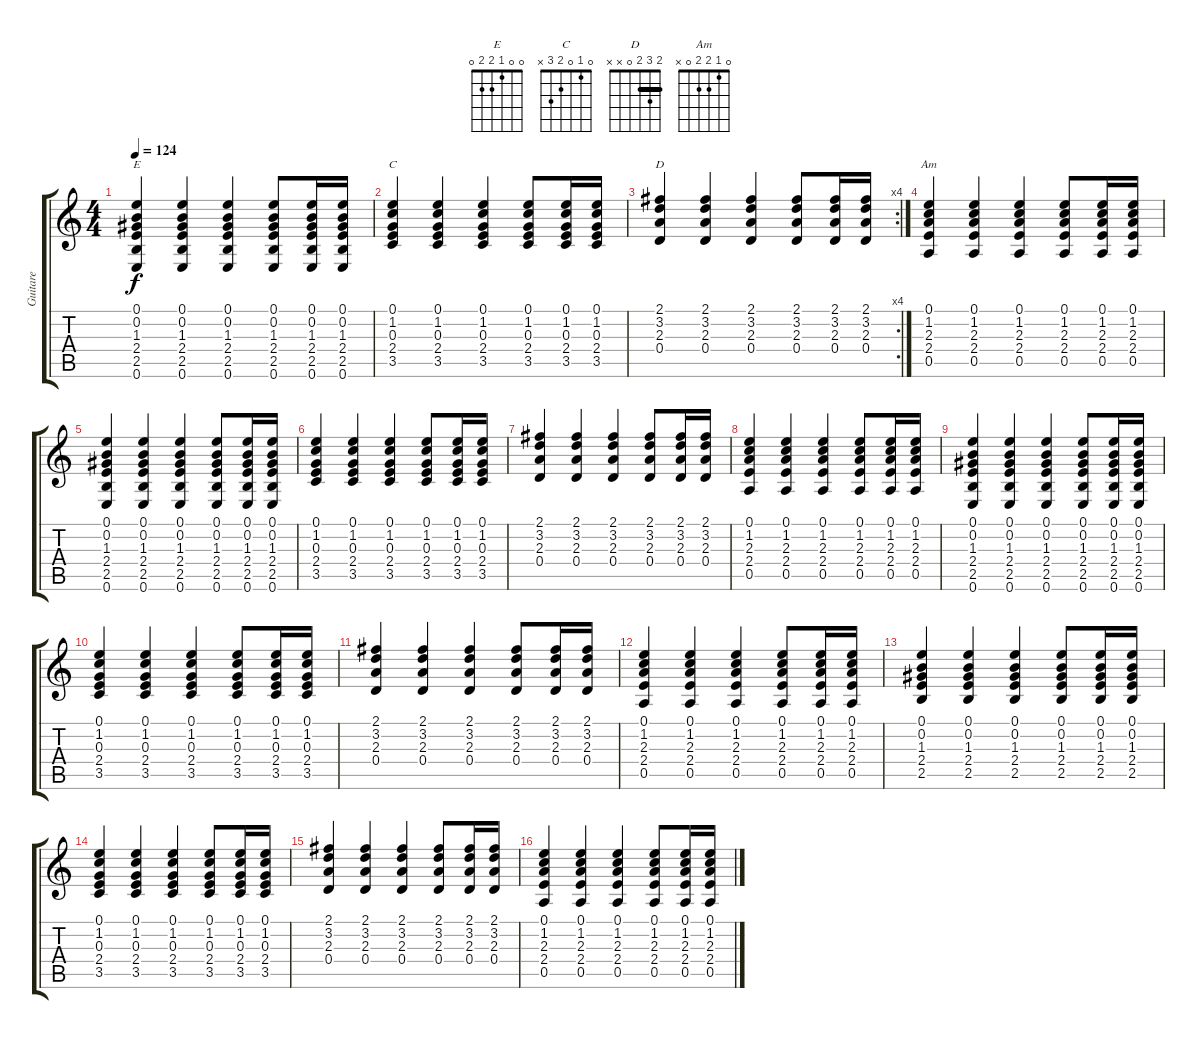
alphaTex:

\track ("Guitare" "Guitare") {instrument overdrivenguitar}
\staff {score tabs}
\tuning (E4 B3 G3 D3 A2 E2) {hide}
\chord ("E" 0 0 1 2 2 0)
\chord ("C" 0 1 0 2 3 x)
\chord ("D" 2 3 2 0 x x) {barre 2}
\chord ("Am" 0 1 2 2 0 x)
\ts (4 4)
\tempo 124
\clef g2
\ks c
(0.1 0.2 1.3 2.4 2.5 0.6).4{ch "E" dy f} (0.1 0.2 1.3 2.4 2.5 0.6).4 (0.1 0.2 1.3 2.4 2.5 0.6).4 (0.1 0.2 1.3 2.4 2.5 0.6).8 (0.1 0.2 1.3 2.4 2.5 0.6).16 (0.1 0.2 1.3 2.4 2.5 0.6).16 |
(0.1 1.2 0.3 2.4 3.5).4{ch "C"} (0.1 1.2 0.3 2.4 3.5).4 (0.1 1.2 0.3 2.4 3.5).4 (0.1 1.2 0.3 2.4 3.5).8 (0.1 1.2 0.3 2.4 3.5).16 (0.1 1.2 0.3 2.4 3.5).16 |
\rc 4
(2.1 3.2 2.3 0.4).4{ch "D"} (2.1 3.2 2.3 0.4).4 (2.1 3.2 2.3 0.4).4 (2.1 3.2 2.3 0.4).8 (2.1 3.2 2.3 0.4).16 (2.1 3.2 2.3 0.4).16 |
(0.1 1.2 2.3 2.4 0.5).4{ch "Am" volume 7} (0.1 1.2 2.3 2.4 0.5).4 (0.1 1.2 2.3 2.4 0.5).4 (0.1 1.2 2.3 2.4 0.5).8 (0.1 1.2 2.3 2.4 0.5).16 (0.1 1.2 2.3 2.4 0.5).16 |
(0.1 0.2 1.3 2.4 2.5 0.6).4 (0.1 0.2 1.3 2.4 2.5 0.6).4 (0.1 0.2 1.3 2.4 2.5 0.6).4 (0.1 0.2 1.3 2.4 2.5 0.6).8 (0.1 0.2 1.3 2.4 2.5 0.6).16 (0.1 0.2 1.3 2.4 2.5 0.6).16 |
(0.1 1.2 0.3 2.4 3.5).4 (0.1 1.2 0.3 2.4 3.5).4 (0.1 1.2 0.3 2.4 3.5).4 (0.1 1.2 0.3 2.4 3.5).8 (0.1 1.2 0.3 2.4 3.5).16 (0.1 1.2 0.3 2.4 3.5).16 |
(2.1 3.2 2.3 0.4).4 (2.1 3.2 2.3 0.4).4 (2.1 3.2 2.3 0.4).4 (2.1 3.2 2.3 0.4).8 (2.1 3.2 2.3 0.4).16 (2.1 3.2 2.3 0.4).16 |
(0.1 1.2 2.3 2.4 0.5).4{volume 5} (0.1 1.2 2.3 2.4 0.5).4 (0.1 1.2 2.3 2.4 0.5).4 (0.1 1.2 2.3 2.4 0.5).8 (0.1 1.2 2.3 2.4 0.5).16 (0.1 1.2 2.3 2.4 0.5).16 |
(0.1 0.2 1.3 2.4 2.5 0.6).4 (0.1 0.2 1.3 2.4 2.5 0.6).4 (0.1 0.2 1.3 2.4 2.5 0.6).4 (0.1 0.2 1.3 2.4 2.5 0.6).8 (0.1 0.2 1.3 2.4 2.5 0.6).16 (0.1 0.2 1.3 2.4 2.5 0.6).16 |
(0.1 1.2 0.3 2.4 3.5).4 (0.1 1.2 0.3 2.4 3.5).4 (0.1 1.2 0.3 2.4 3.5).4 (0.1 1.2 0.3 2.4 3.5).8 (0.1 1.2 0.3 2.4 3.5).16 (0.1 1.2 0.3 2.4 3.5).16 |
(2.1 3.2 2.3 0.4).4 (2.1 3.2 2.3 0.4).4 (2.1 3.2 2.3 0.4).4 (2.1 3.2 2.3 0.4).8 (2.1 3.2 2.3 0.4).16 (2.1 3.2 2.3 0.4).16 |
(0.1 1.2 2.3 2.4 0.5).4{volume 3} (0.1 1.2 2.3 2.4 0.5).4 (0.1 1.2 2.3 2.4 0.5).4 (0.1 1.2 2.3 2.4 0.5).8 (0.1 1.2 2.3 2.4 0.5).16 (0.1 1.2 2.3 2.4 0.5).16 |
(0.1 0.2 1.3 2.4 2.5).4 (0.1 0.2 1.3 2.4 2.5).4 (0.1 0.2 1.3 2.4 2.5).4 (0.1 0.2 1.3 2.4 2.5).8 (0.1 0.2 1.3 2.4 2.5).16 (0.1 0.2 1.3 2.4 2.5).16 |
(0.1 1.2 0.3 2.4 3.5).4 (0.1 1.2 0.3 2.4 3.5).4 (0.1 1.2 0.3 2.4 3.5).4 (0.1 1.2 0.3 2.4 3.5).8 (0.1 1.2 0.3 2.4 3.5).16 (0.1 1.2 0.3 2.4 3.5).16 |
(2.1 3.2 2.3 0.4).4 (2.1 3.2 2.3 0.4).4 (2.1 3.2 2.3 0.4).4 (2.1 3.2 2.3 0.4).8 (2.1 3.2 2.3 0.4).16 (2.1 3.2 2.3 0.4).16 |
(0.1 1.2 2.3 2.4 0.5).4{volume 0} (0.1 1.2 2.3 2.4 0.5).4 (0.1 1.2 2.3 2.4 0.5).4 (0.1 1.2 2.3 2.4 0.5).8 (0.1 1.2 2.3 2.4 0.5).16 (0.1 1.2 2.3 2.4 0.5).16
